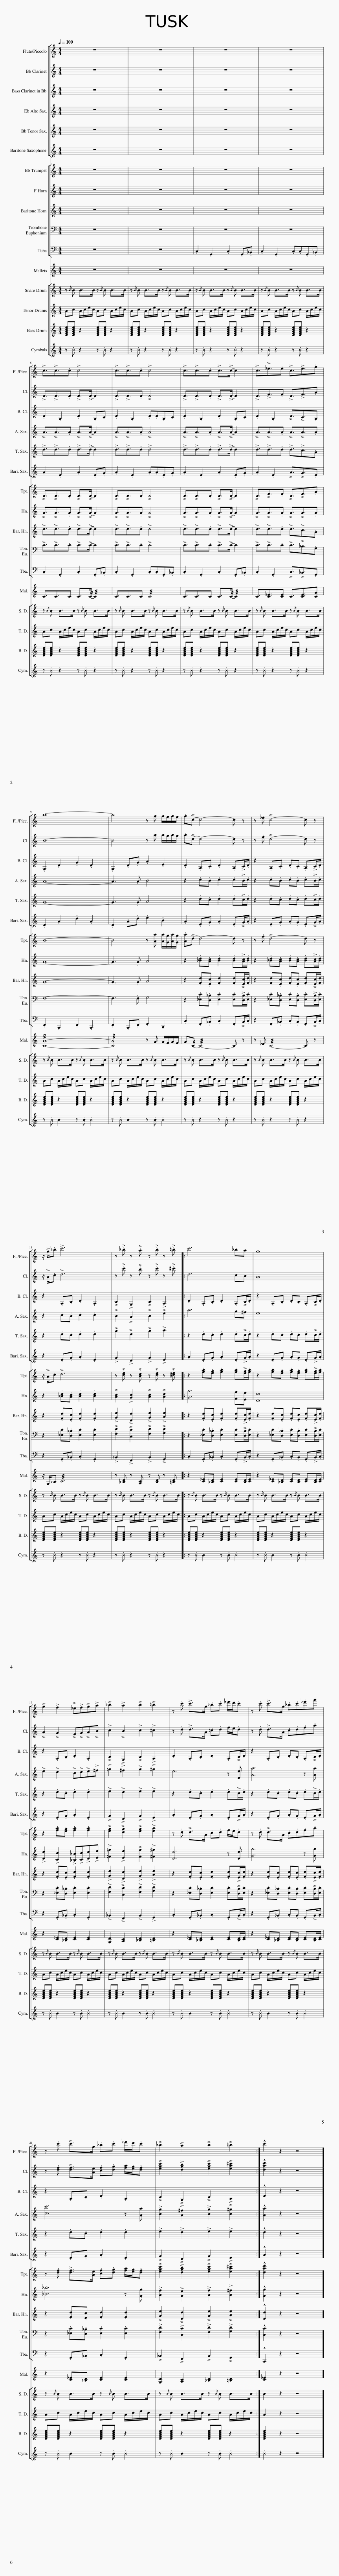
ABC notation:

X:1
%%score [ 1 2 3 4 5 6 ] [ 7 8 9 10 11 ] 12 [ 13 14 15 16 ]
L:1/8
Q:1/4=100
M:4/4
I:linebreak $
K:C
V:1 treble
V:2 treble transpose=-2
V:3 treble transpose=-14
V:4 treble transpose=-9
V:5 treble transpose=-14
V:6 treble transpose=-21
V:7 treble transpose=-2
V:8 treble transpose=-7
V:9 treble transpose=-14
V:10 bass
V:11 bass
V:12 treble
V:13 treble
V:14 treble
V:15 treble
V:16 treble
V:1
 z8 | z8 | z8 | z8 |$ !>!c3/2!>!c3/2.c !>!c4 | %5
 !>!c3/2!>!c3/2.c !>!c4 | !>!c3/2!>!c3/2.c !>!c>!>!c- c2 | !>!c3/2!>!_e3/2.e !>!c3/2!>!e3/2.g |$ a8- | a4 z g g/f/g/f/ | %10
 .g!>!c- c4- c z | z ._e !>!c4- c z |$ z/ !>!g/._b !>!c'6 | z ._b z .a z .b z .=b |: c'6 _ba | %15
 g8 |$ !>!g2 !>!f2 !>!_e!>!f!>!g!>!a | !>!_b2 !>!a2 !>!b2 !>!=b2 | z .c' !>!c'>g ._b.c' _e'/d'/.c' | z .c' !>!c'>g ._b.c'._e'.g' |$ %20
 z .c' !>!c'>g ._b.c' _e'/d'/.c' | !>!_b2 !>!a2 !>!b2 !>!=b2 :| !^!c'2 z2 z4 |] %23
V:2
 z8 | z8 | z8 | z8 |$ !>!D3/2!>!D3/2.D !>!D>!>!D- D2 | %5
 !>!D3/2!>!D3/2.D !>!D4 | !>!D3/2!>!D3/2.D !>!D>!>!D- D2 | !>!D3/2!>!F3/2.F !>!D3/2!>!F3/2.A |$ B8- | B4 z a a/g/a/g/ | %10
 .a!>!d- d4- d z | z .f !>!d4- d z |$ z/ !>!A/.c !>!d6 | z .c' z .b z .c' z .^c' |: d6 cB | %15
 A8 |$ !>!A2 !>!G2 !>!F!>!G!>!A!>!B | !>!c2 !>!B2 !>!c2 !>!^c2 | z .d !>!d>A .=c.d f/e/.d | z .d !>!d>A .c.d.f.a |$ %20
 z .[df] !>![df]>[Ae] .[cf].[dg] [fa]/[eg]/.[df] | !>![egc']2 !>![dgb]2 !>![egc']2 !>![ea^c']2 :| !^![dad']2 z2 z4 |] %23
V:3
 z8 | z8 | z8 | z8 |$ .D2 .A,2 .D2 .A,.C | %5
 .D2 .A,2 .D.D.A,.C | .D2 .A,2 .D2 .A,.C | .D2 .A,2 !>!D3/2!>!C3/2.A, |$ .G,2 .D2 .G2 .D2 | .G,2 .D.G .A2 .E2 | %10
 .D2 .A,.C .D2 .A,!>!C/.D/ | z2 .A,.C .D.C .A,!>!C/.D/ |$ z2 .A,.C .D2 .A,2 | !>!C2 !>!G,2 !>!C2 !>!A,2 |: .D2 .A,.C .D2 .A,!>!C/.D/ | %15
 z2 .A,.C .D.C .A,!>!C/.D/ |$ z2 .A,.C .D2 .A,2 | !>!C2 !>!G,2 !>!C2 !>!A,2 | .D2 .A,.C .D2 .A,!>!C/.D/ | z2 .A,.C .D.C .A,!>!C/.D/ |$ %20
 z2 .A,.C .D2 .A,2 | !>!C2 !>!G,2 !>!C2 !>!A,2 :| !^!D2 z2 z4 |] %23
V:4
 z8 | z8 | z8 | z8 |$ !>!A3/2!>!A3/2.A !>!A>!>!A- A2 | %5
 !>!A3/2!>!A3/2.A !>!A4 | !>!A3/2!>!A3/2.A !>!A>!>!A- A2 | !>!A3/2!>!A3/2.A !>!A3/2!>!A3/2.A |$ A8- | A3 .A B4 | %10
 z2 .c.B .c2 .c!>!B/.c/ | z2 .c.B .c.B .c!>!B/.c/ |$ z2 .c.B .c2 .c2 | !>!B2 !>!A2 !>!B2 !>!e2 |: a6 g^f | %15
 e8 |$ !>!e2 !>!d2 !>!c!>!d!>!e!>!^f | !>!=g2 !>!^f2 !>!g2 !>!^g2 | e6 z [Ee] | [Aa]6 z [Aa] |$ %20
 [cc']6 z [Aa] | !>![Bg]2 !>![A^f]2 !>![Bg]2 !>![B^g]2 :| !^![Aa]2 z2 z4 |] %23
V:5
 z8 | z8 | z8 | z8 |$ !>!d3/2!>!d3/2.d !>!d>!>!d- d2 | %5
 !>!d3/2!>!d3/2.d !>!d4 | !>!d3/2!>!d3/2.d !>!d>!>!d- d2 | !>!d3/2!>!d3/2.d !>!d3/2!>!c3/2.A |$ G8- | G3 .G A4 | %10
 z2 .d.c .d2 .d!>!c/.d/ | z2 .d.c .d.c .d!>!c/.d/ |$ z2 .d.c .d2 .d2 | !>!g2 !>!d2 !>!g2 !>!a2 |: z2 .d.c .d2 .d!>!c/.d/ | %15
 z2 .d.c .d.c .d!>!c/.d/ |$ z2 .d.c .d2 .d2 | !>!e2 !>!d2 !>!e2 !>!e2 | z2 .d.c .d2 .d!>!c/.d/ | z2 .d.c .d.c .d!>!c/.d/ |$ %20
 z2 .d.c .d2 .d2 | !>!e2 !>!d2 !>!e2 !>!e2 :| !^!d2 z2 z4 |] %23
V:6
 z8 | z8 | z8 | z8 |$ .A2 .E2 .A2 .E.G | %5
 .A2 .E2 .A.A.E.G | .A2 .E2 .A2 .E.G | .A2 .E2 !>!A3/2!>!G3/2.E |$ .D2 .A2 .d2 .A2 | .D2 .A.d .e2 .B2 | %10
 .A2 .E.G .A2 .E!>!G/.A/ | z2 .E.G .A.G .E!>!G/.A/ |$ z2 .E.G .A2 .E2 | !>!G2 !>!D2 !>!G2 !>!E2 |: .A2 .E.G .A2 .E!>!G/.A/ | %15
 z2 .E.G .A.G .E!>!G/.A/ |$ z2 .E.G .A2 .E2 | !>!G2 !>!D2 !>!G2 !>!E2 | .A2 .E.G .A2 .E!>!G/.A/ | z2 .E.G .A.G .E!>!G/.A/ |$ %20
 z2 .E.G .A2 .E2 | !>!G2 !>!D2 !>!G2 !>!E2 :| !^!A2 z2 z4 |] %23
V:7
 z8 | z8 | z8 | z8 |$ !>!D3/2!>!D3/2.D !>!D>!>!D- D2 | %5
 !>!D3/2!>!D3/2.D !>!D4 | !>!D3/2!>!D3/2.D !>!D>!>!D- D2 | !>!D3/2!>!F3/2.F !>!D3/2!>!F3/2.A |$ B8- | B4 z [Aa] [Aa]/[Gg]/[Aa]/[Gg]/ | %10
 .[Aa]!>!d- d4- d z | z .f !>!d4- d z |$ z/ !>!A/.c !>!d6 | z .[ce] z .[Bd] z .[ce] z .[^ce] |: z2 .[fa].[eg] .[fa]2 .[fa]!>![eg]/.[fa]/ | %15
 z2 .[fa].[eg] .[fa].[eg] .[fa]!>![eg]/.[fa]/ |$ z2 .[fa].[eg] .[fa]2 .[fa]2 | !>![eg]2 !>![dg]2 !>![eg]2 !>![ea]2 | z .d !>!d>A .c.d f/e/.d | z .d !>!d>A .c.d.f.a |$ %20
 z .[df] !>![df]>[Ae] .[cf].[dg] [fa]/[eg]/.[df] | !>![egc']2 !>![dgb]2 !>![egc']2 !>![ea^c']2 :| !^![dad']2 z2 z4 |] %23
V:8
 z8 | z8 | z8 | z8 |$ !>!G3/2!>!G3/2.G !>!G>!>!G- G2 | %5
 !>!G3/2!>!G3/2.G !>!G4 | !>!G3/2!>!G3/2.G !>!G>!>!G- G2 | !>!G3/2!>!G3/2.G !>!G3/2!>!G3/2.G |$ G8- | G3 .G A4 | %10
 z2 .[_Bd].[Ac] .[Bd]2 .[Bd]!>![Ac]/.[Bd]/ | z2 .[_Bd].[Ac] .[Bd].[Ac] .[Bd]!>![Ac]/.[Bd]/ |$ z2 .[_Bd].[Ac] .[Bd]2 .[Bd]2 | !>![Ac]2 !>![Gc]2 !>![Ac]2 !>![Ad]2 |: [Gg]6 [Ff][Ee] | %15
 [Dd]8 |$ !>![Dd]2 !>![Cc]2 !>![_B,_B]!>![Cc]!>![Dd]!>![Ee] | !>![=F=f]2 !>![Ee]2 !>![Ff]2 !>![^F^f]2 | [Dd]6 z [Dd] | [Gg]6 z [Gg] |$ %20
 [_B_b]6 z [Gg] | !>![Af]2 !>![Ge]2 !>![Af]2 !>![A^f]2 :| !^![Gg]2 z2 z4 |] %23
V:9
 z8 | z8 | z8 | z8 |$ !>!d3/2!>!d3/2.d !>!d>!>!d- d2 | %5
 !>!d3/2!>!d3/2.d !>!d4 | !>!d3/2!>!d3/2.d !>!d>!>!d- d2 | !>!d3/2!>!d3/2.d !>!d3/2!>!c3/2.A |$ G8- | G3 .G A4 | %10
 z2 .[Fd].[Ec] .[Fd]2 .[Fd]!>![Ec]/.[Fd]/ | z2 .[Fd].[Ec] .[Fd].[Ec] .[Fd]!>![Ec]/.[Fd]/ |$ z2 .[Fd].[Ec] .[Fd]2 .[Fd]2 | !>![Ge]2 !>![Dd]2 !>![Ge]2 !>![Ae]2 |: z2 .[Fd].[Ec] .[Fd]2 .[Fd]!>![Ec]/.[Fd]/ | %15
 z2 .[Fd].[Ec] .[Fd].[Ec] .[Fd]!>![Ec]/.[Fd]/ |$ z2 .[Fd].[Ec] .[Fd]2 .[Fd]2 | !>![Ge]2 !>![Dd]2 !>![Ge]2 !>![Ae]2 | z2 .[Fd].[Ec] .[Fd]2 .[Fd]!>![Ec]/.[Fd]/ | z2 .[Fd].[Ec] .[Fd].[Ec] .[Fd]!>![Ec]/.[Fd]/ |$ %20
 z2 .[Fd].[Ec] .[Fd]2 .[Fd]2 | !>![Ge]2 !>![Dd]2 !>![Ge]2 !>![Ae]2 :| !^![Dd]2 z2 z4 |] %23
V:10
 z8 | z8 | z8 | z8 |$ !>!C3/2!>!C3/2.C !>!C>!>!C- C2 | %5
 !>!C3/2!>!C3/2.C !>!C4 | !>!C3/2!>!C3/2.C !>!C>!>!C- C2 | !>!C3/2!>!C3/2.C !>!C3/2!>!_B,3/2.G, |$ F,8- | F,3 .F, G,4 | %10
 z2 .[_E,C].[D,_B,] .[E,C]2 .[E,C]!>![D,B,]/.[E,C]/ | z2 .[_E,C].[D,_B,] .[E,C].[D,B,] .[E,C]!>![D,B,]/.[E,C]/ |$ z2 .[_E,C].[D,_B,] .[E,C]2 .[E,C]2 | !>![F,D]2 !>![C,C]2 !>![F,D]2 !>![G,D]2 |: z2 .[_E,C].[D,_B,] .[E,C]2 .[E,C]!>![D,B,]/.[E,C]/ | %15
 z2 .[_E,C].[D,_B,] .[E,C].[D,B,] .[E,C]!>![D,B,]/.[E,C]/ |$ z2 .[_E,C].[D,_B,] .[E,C]2 .[E,C]2 | !>![F,D]2 !>![C,C]2 !>![F,D]2 !>![G,D]2 | z2 .[_E,C].[D,_B,] .[E,C]2 .[E,C]!>![D,B,]/.[E,C]/ | z2 .[_E,C].[D,_B,] .[E,C].[D,B,] .[E,C]!>![D,B,]/.[E,C]/ |$ %20
 z2 .[_E,C].[D,_B,] .[E,C]2 .[E,C]2 | !>![F,D]2 !>![C,C]2 !>![F,D]2 !>![G,D]2 :| !^![C,C]2 z2 z4 |] %23
V:11
 z8 | z8 | .C,2 .G,,2 .C,2 .G,,._B,, | .C,2 .G,,2 .C,.C,.G,,._B,, |$ .C,2 .G,,2 .C,2 .G,,._B,, | %5
 .C,2 .G,,2 .C,.C,.G,,._B,, | .C,2 .G,,2 .C,2 .G,,._B,, | .C,2 .G,,2 !>!C,3/2!>!_B,,3/2.G,, |$ .F,,2 .C,,2 .F,,2 .C,,2 | .F,,2 .C,,.F,, .G,,2 .D,,2 | %10
 .C,2 .G,,._B,, .C,2 .G,,!>!B,,/.C,/ | z2 .G,,._B,, .C,.B,, .G,,!>!B,,/.C,/ |$ z2 .G,,._B,, .C,2 .G,,2 | !>!_B,,2 !>!F,,2 !>!B,,2 !>!G,,2 |: .C,2 .G,,._B,, .C,2 .G,,!>!B,,/.C,/ | %15
 z2 .G,,._B,, .C,.B,, .G,,!>!B,,/.C,/ |$ z2 .G,,._B,, .C,2 .G,,2 | !>!_B,,2 !>!F,,2 !>!B,,2 !>!G,,2 | .C,2 .G,,._B,, .C,2 .G,,!>!B,,/.C,/ | z2 .G,,._B,, .C,.B,, .G,,!>!B,,/.C,/ |$ %20
 z2 .G,,._B,, .C,2 .G,,2 | !>!_B,,2 !>!F,,2 !>!B,,2 !>!G,,2 :| !^!C,,2 z2 z4 |] %23
V:12
 z8 | z8 | z8 | z8 |$ C3/2C3/2C C>!//!C- !///!C2 | %5
 C3/2C3/2C !///!C4 | C3/2C3/2C C>!//!C- !///!C2 | C3/2[C_E]3/2[CE] C3/2[CE]3/2[CG] |$ !///![CA]8- | !///![CA]4 z G G/F/G/F/ | %10
 G!//!C- !///!C4- C z | z _E !///!C4- C z |$ z/ G,/_B, !///!C6 | z [_B,D] z [A,C] z [B,D] z [=B,D] |: z2 [C_E][_B,D] [CE]2 [CE][B,D]/[CE]/ | %15
 z2 [C_E][_B,D] [CE][B,D] [CE][B,D]/[CE]/ |$ z2 [C_E][_B,D] [CE]2 [CE]2 | [G,D]2 [A,C]2 [_B,D]2 [=B,D]2 | z2 [C_E][_B,D] [CE]2 [CE][B,D]/[CE]/ | z2 [C_E][_B,D] [CE][B,D] [CE][B,D]/[CE]/ |$ %20
 z2 [C_E][_B,D] [CE]2 [CE]2 | [G,D]2 [A,C]2 [_B,D]2 [=B,D]2 :| [C_E]2 z2 z4 |] %23
V:13
 z{/B} B B>B z{/B} B B>B | z{/B} B B>B z{/B} B B>B | z{/B} B B>B z{/B} B B>B | z{/B} B B>B z{/B} B B>B |$ z{/B} B B>B z{/B} B B>B | %5
 z{/B} B B>B z{/B} B B>B | z{/B} B B>B z{/B} B B>B | z{/B} B B>B z{/B} B B>B |$ z{/B} B B>B z{/B} B B>B | z{/B} B B>B z{/B} B B>B | %10
 z{/B} B B>B z{/B} B B>B | z{/B} B B>B z{/B} B B>B |$ z{/B} B B>B z{/B} B B>B | z{/B} B B>B z{/B} B B>B |: z{/B} B B>B z{/B} B B>B | %15
 z{/B} B B>B z{/B} B B>B |$ z{/B} B B>B z{/B} B B>B | z{/B} B B>B z{/B} B B>B | z{/B} B B>B z{/B} B B>B | z{/B} B B>B z{/B} B B>B |$ %20
 z{/B} B B>B z{/B} B B>B | z{/B} B B>B z{/B} B B>B :| B2 z2 z4 |] %23
V:14
 Ac A/c/e/c/ Ac A/c/e/c/ | Ac A/c/e/c/ Ac A/c/e/c/ | Ac A/c/e/c/ Ac A/c/e/c/ | Ac A/c/e/c/ Ac A/c/e/c/ |$ Ac A/c/e/c/ Ac A/c/e/c/ | %5
 Ac A/c/e/c/ Ac A/c/e/c/ | Ac A/c/e/c/ Ac A/c/e/c/ | Ac A/c/e/c/ Ac A/c/e/c/ |$ Ac A/c/e/c/ Ac A/c/e/c/ | Ac A/c/e/c/ Ac A/c/e/c/ | %10
 Ac A/c/e/c/ Ac A/c/e/c/ | Ac A/c/e/c/ Ac A/c/e/c/ |$ Ac A/c/e/c/ Ac A/c/e/c/ | Ac A/c/e/c/ Ac A/c/e/c/ |: Ac A/c/e/c/ Ac A/c/e/c/ | %15
 Ac A/c/e/c/ Ac A/c/e/c/ |$ Ac A/c/e/c/ Ac A/c/e/c/ | Ac A/c/e/c/ Ac A/c/e/c/ | Ac A/c/e/c/ Ac A/c/e/c/ | Ac A/c/e/c/ Ac A/c/e/c/ |$ %20
 Ac A/c/e/c/ Ac A/c/e/c/ | Ac A/c/e/c/ Ac A/c/e/c/ :| A2 z2 z4 |] %23
V:15
 [DFAce][DFAce] z2 [DFAce][DFAce] z2 | [DFAce][DFAce] z2 [DFAce][DFAce] z2 | [DFAce][DFAce] z2 [DFAce][DFAce] z2 | [DFAce][DFAce] z2 [DFAce][DFAce] z2 |$ [DFAce][DFAce] z2 [DFAce][DFAce] z2 | %5
 [DFAce][DFAce] z2 [DFAce][DFAce] z2 | [DFAce][DFAce] z2 [DFAce][DFAce] z2 | [DFAce][DFAce] z2 [DFAce][DFAce] z2 |$ [DFAce][DFAce] z2 [DFAce][DFAce] z2 | [DFAce][DFAce] z2 [DFAce][DFAce] z2 | %10
 [DFAce][DFAce] z2 [DFAce][DFAce] z2 | [DFAce][DFAce] z2 [DFAce][DFAce] z2 |$ [DFAce][DFAce] z2 [DFAce][DFAce] z2 | [DFAce][DFAce] z2 [DFAce][DFAce] z2 |: [DFAce][DFAce] z2 [DFAce][DFAce] z2 | %15
 [DFAce][DFAce] z2 [DFAce][DFAce] z2 |$ [DFAce][DFAce] z2 [DFAce][DFAce] z2 | [DFAce][DFAce] z2 [DFAce][DFAce] z2 | [DFAce][DFAce] z2 [DFAce][DFAce] z2 | [DFAce][DFAce] z2 [DFAce][DFAce] z2 |$ %20
 [DFAce][DFAce] z2 [DFAce][DFAce] z2 | [DFAce][DFAce] z2 [DFAce][DFAce] z2 :| [DFAce]2 z2 z4 |] %23
V:16
 z .B z2 z .B z2 | z .B z2 z .B z2 | z .B z2 z .B z2 | z .B z2 z .B z2 |$ z .B z2 z .B z2 | %5
 z .B z2 z .B z2 | z .B z2 z .B z2 | z .B z2 z .B z2 |$ z .B B2 z .B .B2 | z .B B2 z .B .B2 | %10
 z .B z2 z .B z2 | z .B z2 z .B z2 |$ z .B z2 z .B z2 | z .B z2 z .B z2 |: z .B B2 z .B .B2 | %15
 z .B B2 z .B .B2 |$ z .B B2 z .B .B2 | z .B B2 z .B .B2 | z .B B2 z .B .B2 | z .B B2 z .B .B2 |$ %20
 z .B B2 z .B .B2 | z .B B2 z .B .B2 :| .B2 z2 z4 |] %23
